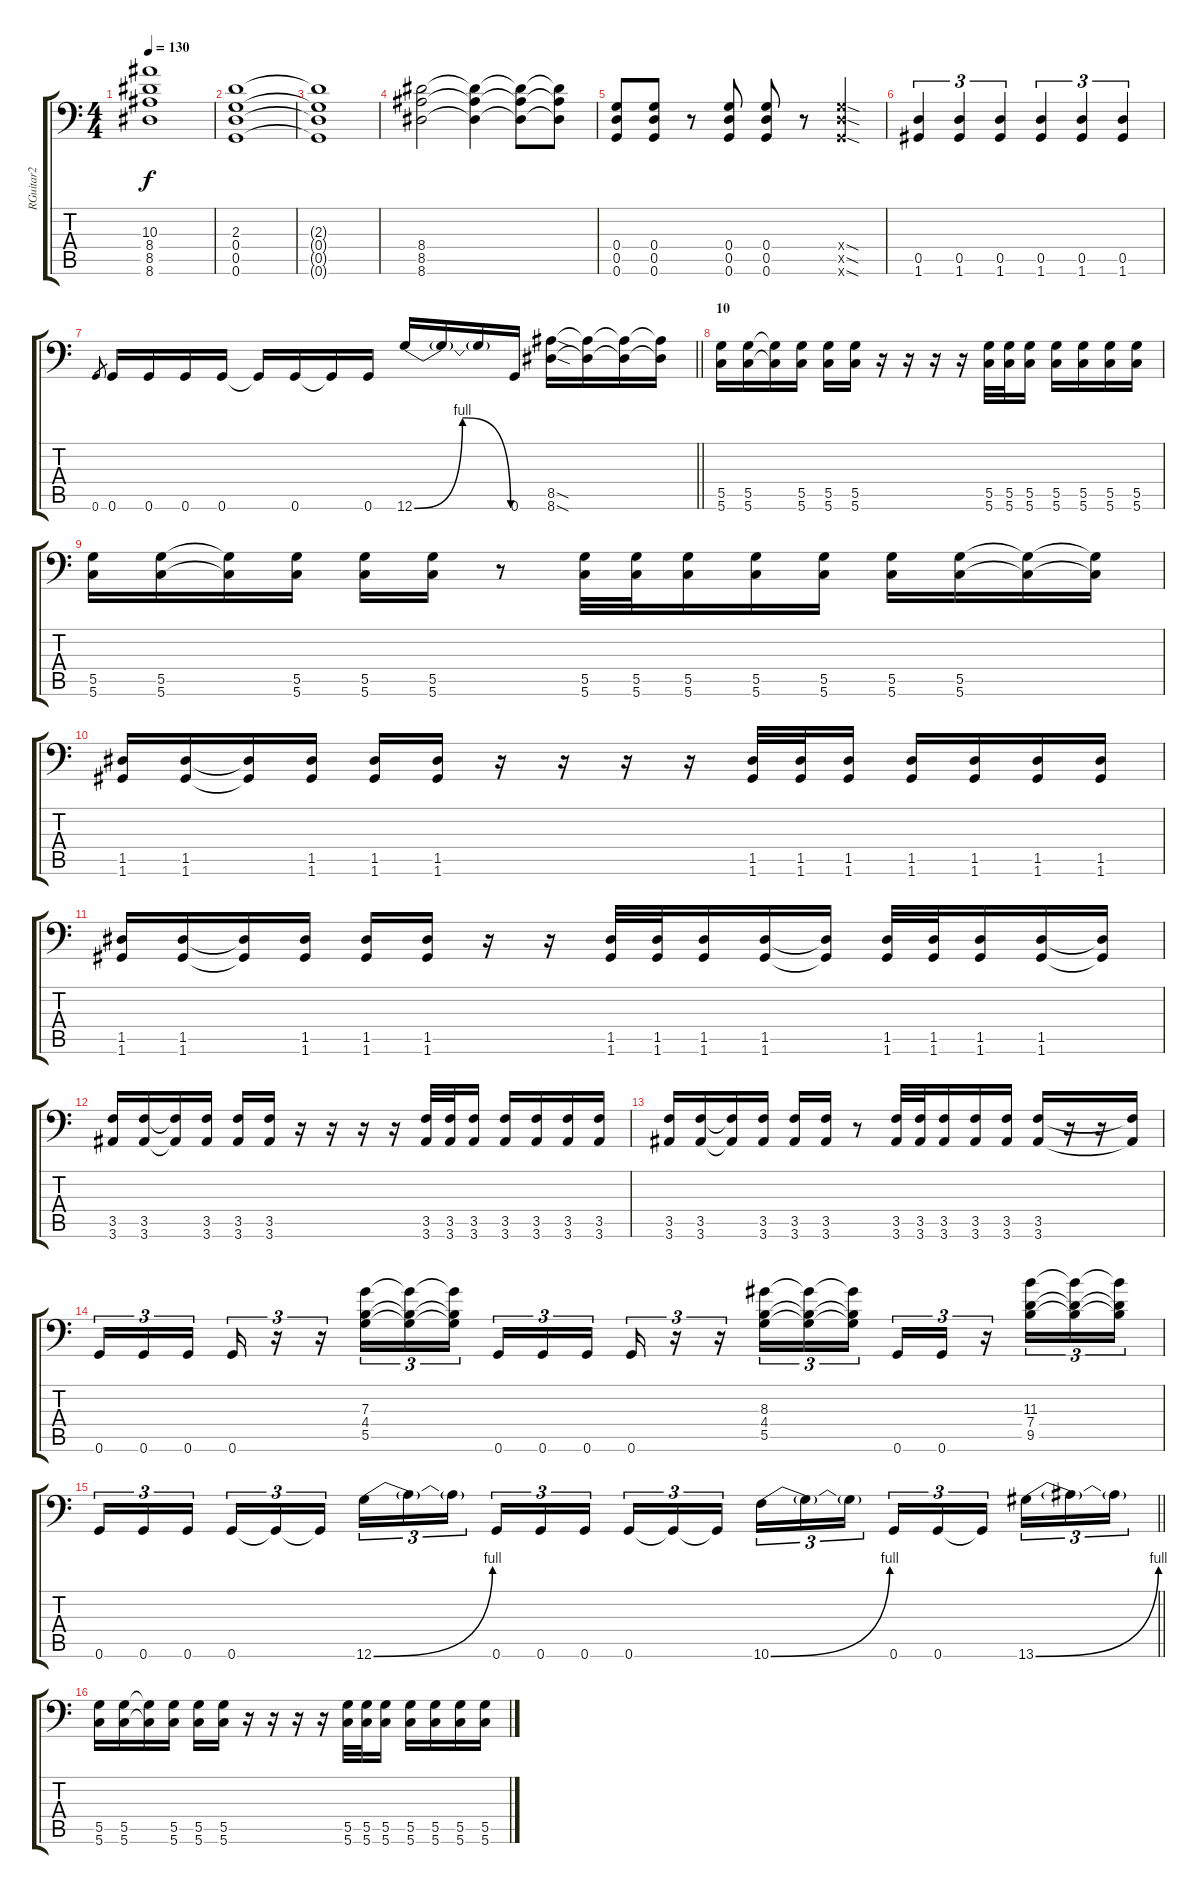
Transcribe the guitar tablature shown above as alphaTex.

\track ("RGuitar2" "RGuitar2") {instrument distortionguitar}
\staff {score tabs}
\tuning (A3 E3 C3 G2 D2 G1) {hide}
\ts (4 4)
\tempo 130
\clef f4
\ks c
(10.3{t} 8.4{t} 8.5{t} 8.6{t}).1{dy f} |
(2.3 0.4 0.5 0.6).1 |
(2.3{t} 0.4{t} 0.5{t} 0.6{t}).1 |
(8.4 8.5 8.6).2 (8.4{t} 8.5{t} 8.6{t}).4 (8.4{t} 8.5{t} 8.6{t}).8 (8.4{t} 8.5{t} 8.6{t}).8 |
(0.4 0.5 0.6).8 (0.4 0.5 0.6).8 r.8 (0.4 0.5 0.6).8 (0.4 0.5 0.6).8 r.8 (0.4{sod x} 0.5{sod x} 0.6{sod x}).4 |
(0.5 1.6).4{tu (3 2)} (0.5 1.6).4{tu (3 2)} (0.5 1.6).4{tu (3 2)} (0.5 1.6).4{tu (3 2)} (0.5 1.6).4{tu (3 2)} (0.5 1.6).4{tu (3 2)} |
\barLineRight lightlight
0.6.8{gr} 0.6.16 0.6.16 0.6.16 0.6.16 0.6{t}.16 0.6.16 0.6{t}.16 0.6.16 12.6{be (bendrelease 0 0 5 4 5 4 60 0)}.16 12.6{t}.16 12.6{t}.16 0.6.16 (8.5{sod} 8.6{sod}).16 (8.5{t} 8.6{t}).16 (8.5{t} 8.6{t}).16 (8.5{t} 8.6{t}).16 |
\section ("" "10")
(5.5 5.6).16 (5.5 5.6).16 (5.5{t} 5.6{t}).16 (5.5 5.6).16 (5.5 5.6).16 (5.5 5.6).16 r.16 r.16 r.16 r.16 (5.5 5.6).32 (5.5 5.6).32 (5.5 5.6).16 (5.5 5.6).16 (5.5 5.6).16 (5.5 5.6).16 (5.5 5.6).16 |
(5.5 5.6).16 (5.5 5.6).16 (5.5{t} 5.6{t}).16 (5.5 5.6).16 (5.5 5.6).16 (5.5 5.6).16 r.8 (5.5 5.6).32 (5.5 5.6).32 (5.5 5.6).16 (5.5 5.6).16 (5.5 5.6).16 (5.5 5.6).16 (5.5 5.6).16 (5.5{t} 5.6{t}).16 (5.5{t} 5.6{t}).16 |
(1.5 1.6).16 (1.5 1.6).16 (1.5{t} 1.6{t}).16 (1.5 1.6).16 (1.5 1.6).16 (1.5 1.6).16 r.16 r.16 r.16 r.16 (1.5 1.6).32 (1.5 1.6).32 (1.5 1.6).16 (1.5 1.6).16 (1.5 1.6).16 (1.5 1.6).16 (1.5 1.6).16 |
(1.5 1.6).16 (1.5 1.6).16 (1.5{t} 1.6{t}).16 (1.5 1.6).16 (1.5 1.6).16 (1.5 1.6).16 r.16 r.16 (1.5 1.6).32 (1.5 1.6).32 (1.5 1.6).16 (1.5 1.6).16 (1.5{t} 1.6{t}).16 (1.5 1.6).32 (1.5 1.6).32 (1.5 1.6).16 (1.5 1.6).16 (1.5{t} 1.6{t}).16 |
(3.5 3.6).16 (3.5 3.6).16 (3.5{t} 3.6{t}).16 (3.5 3.6).16 (3.5 3.6).16 (3.5 3.6).16 r.16 r.16 r.16 r.16 (3.5 3.6).32 (3.5 3.6).32 (3.5 3.6).16 (3.5 3.6).16 (3.5 3.6).16 (3.5 3.6).16 (3.5 3.6).16 |
(3.5 3.6).16 (3.5 3.6).16 (3.5{t} 3.6{t}).16 (3.5 3.6).16 (3.5 3.6).16 (3.5 3.6).16 r.8 (3.5 3.6).32 (3.5 3.6).32 (3.5 3.6).16 (3.5 3.6).16 (3.5 3.6).16 (3.5 3.6).16 r.16 r.16 (3.5{t} 3.6{t}).16 |
0.6.16{tu (3 2)} 0.6.16{tu (3 2)} 0.6.16{tu (3 2) beam splitsecondary} 0.6.16{tu (3 2)} r.16{tu (3 2)} r.16{tu (3 2)} (7.3 4.4 5.5).16{tu (3 2)} (7.3{t} 4.4{t} 5.5{t}).16{tu (3 2)} (7.3{t} 4.4{t} 5.5{t}).16{tu (3 2) beam splitsecondary} 0.6.16{tu (3 2)} 0.6.16{tu (3 2)} 0.6.16{tu (3 2)} 0.6.16{tu (3 2)} r.16{tu (3 2)} r.16{tu (3 2)} (8.3 4.4 5.5).16{tu (3 2)} (8.3{t} 4.4{t} 5.5{t}).16{tu (3 2)} (8.3{t} 4.4{t} 5.5{t}).16{tu (3 2)} 0.6.16{tu (3 2)} 0.6.16{tu (3 2)} r.16{tu (3 2)} (11.3 7.4 9.5).16{tu (3 2)} (11.3{t} 7.4{t} 9.5{t}).16{tu (3 2)} (11.3{t} 7.4{t} 9.5{t}).16{tu (3 2)} |
\barLineRight lightlight
0.6.16{tu (3 2)} 0.6.16{tu (3 2)} 0.6.16{tu (3 2) beam splitsecondary} 0.6.16{tu (3 2)} 0.6{t}.16{tu (3 2)} 0.6{t}.16{tu (3 2)} 12.6{be (bend 0 0 60 4)}.16{tu (3 2)} 12.6{t}.16{tu (3 2)} 12.6{t}.16{tu (3 2) beam splitsecondary} 0.6.16{tu (3 2)} 0.6.16{tu (3 2)} 0.6.16{tu (3 2)} 0.6.16{tu (3 2)} 0.6{t}.16{tu (3 2)} 0.6{t}.16{tu (3 2) beam splitsecondary} 10.6{be (bend 0 0 60 4)}.16{tu (3 2)} 10.6{t}.16{tu (3 2)} 10.6{t}.16{tu (3 2)} 0.6.16{tu (3 2)} 0.6.16{tu (3 2)} 0.6{t}.16{tu (3 2) beam splitsecondary} 13.6{be (bend 0 0 60 4)}.16{tu (3 2)} 13.6{t}.16{tu (3 2)} 13.6{t}.16{tu (3 2)} |
(5.5 5.6).16 (5.5 5.6).16 (5.5{t} 5.6{t}).16 (5.5 5.6).16 (5.5 5.6).16 (5.5 5.6).16 r.16 r.16 r.16 r.16 (5.5 5.6).32 (5.5 5.6).32 (5.5 5.6).16 (5.5 5.6).16 (5.5 5.6).16 (5.5 5.6).16 (5.5 5.6).16
